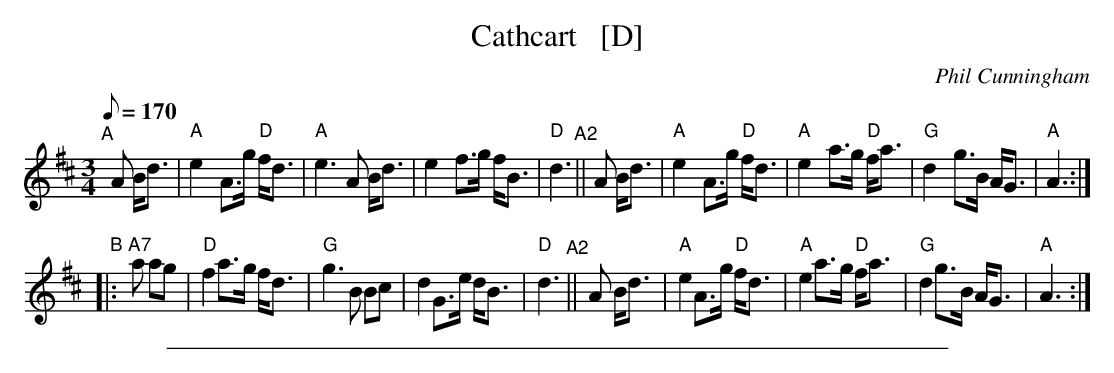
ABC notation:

X:1
T: Cathcart   [D]
C: Phil Cunningham
Q: 1/8=170
M: 3/4
L: 1/8
K: D
"^A"[|] A B<d | "A"e2 A>g "D"f<d | "A"e3 A B<d | e2 f>g  f<B  | "D"d3 \
"^A2"|| A B<d | "A"e2 A>g "D"f<d | "A"e2 a>g "D"f<a | "G"d2 g>B A<G | "A"A3 :|
"^B"|: "A7"a ag | "D"f2 a>g  f<d | "G"g3  B Bc | d2 G>e d<B  | "D"d3 \
"^A2"|| A B<d | "A"e2 A>g "D"f<d | "A"e2 a>g "D"f<a | "G"d2 g>B A<G | "A"A3 :|
